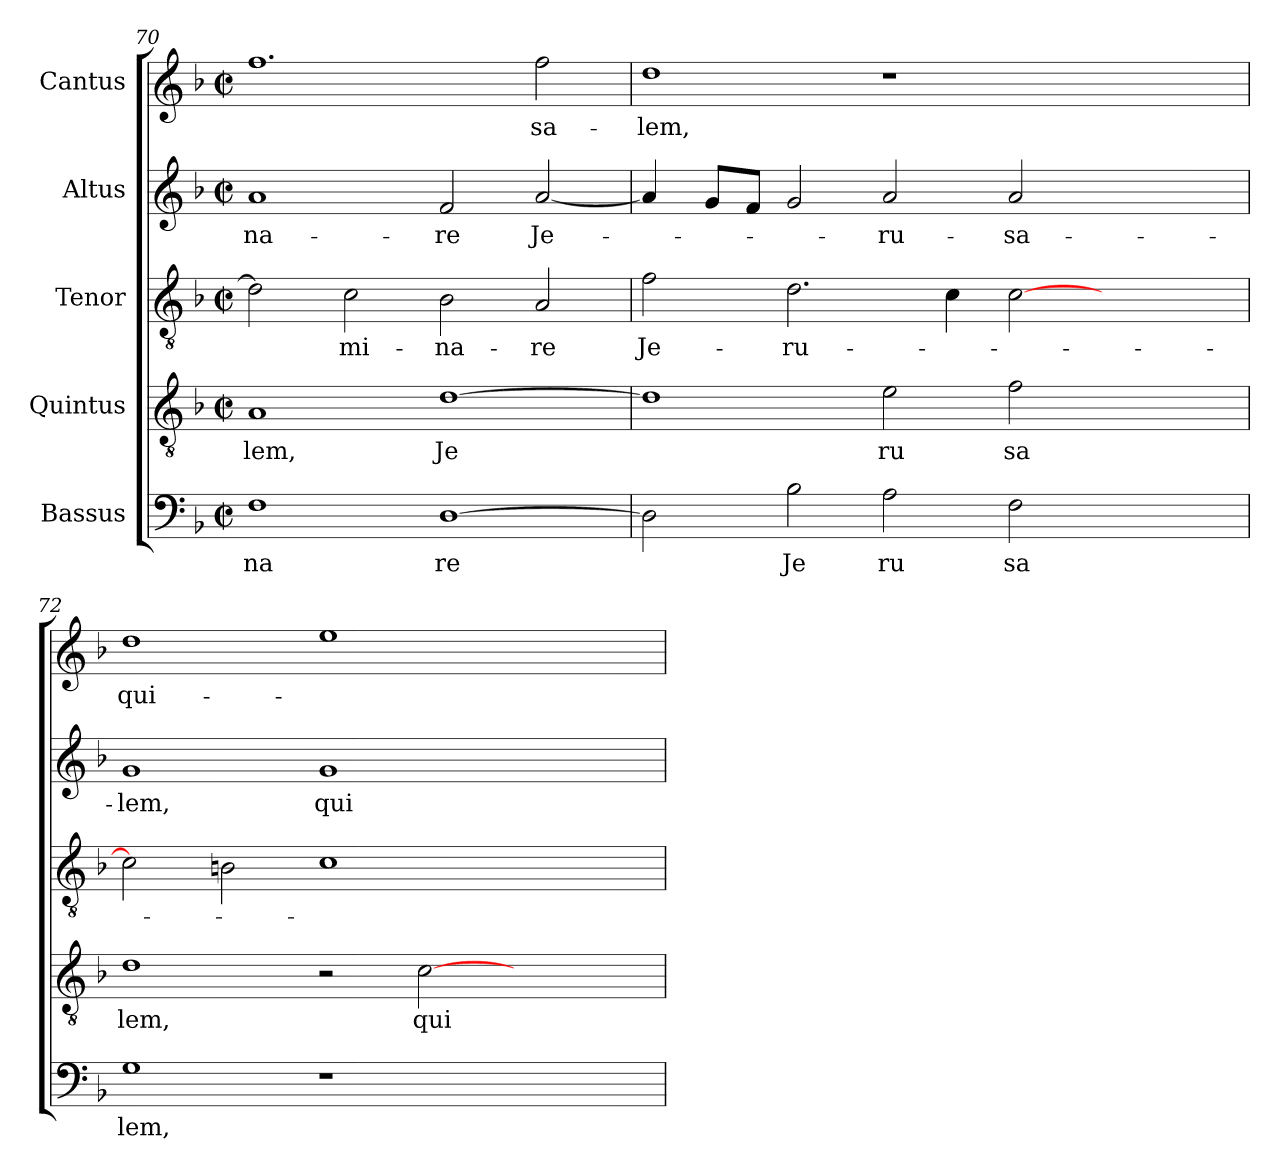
**kern	**text	**kern	**text	**kern	**text	**kern	**text	**kern	**text
*part5	*part5	*part4	*part4	*part3	*part3	*part2	*part2	*part1	*part1
*staff5	*staff5	*staff4	*staff4	*staff3	*staff3	*staff2	*staff2	*staff1	*staff1
*I"Bassus	*	*I"Quintus	*	*I"Tenor	*	*I"Altus	*	*I"Cantus	*
*clefF4	*	*clefGv2	*	*clefGv2	*	*clefG2	*	*clefG2	*
*k[b-]	*	*k[b-]	*	*k[b-]	*	*k[b-]	*	*k[b-]	*
*F:	*	*F:	*	*F:	*	*F:	*	*F:	*
*M2/2	*	*M2/2	*	*M2/2	*	*M2/2	*	*M2/2	*
*met(c|)	*	*met(c|)	*	*met(c|)	*	*met(c|)	*	*met(c|)	*
=70	=70	=70	=70	=70	=70	=70	=70	=70	=70
!	!LO:LY:b:cj	!	!LO:LY:b:cj	!	!	!	!LO:LY:b:cj	!	!
1F	na	1A	lem,	2d\]	.	1a	-na-	1.ff	.
!	!	!	!	!	!LO:LY:b:cj	!	!	!	!
.	.	.	.	2c\	-mi-	.	.	.	.
!	!LO:LY:b:cj	!	!LO:LY:b:cj	!	!LO:LY:b:cj	!	!LO:LY:b:cj	!	!
[>1D	re	[>1d	Je	2B-\	-na-	2f/	-re	.	.
!	!	!	!	!	!LO:LY:b:cj	!	!LO:LY:b:cj	!	!LO:LY:b:cj
.	.	.	.	2A/	-re	[<2a/	Je-	2ff\	-sa-
=71	=71	=71	=71	=71	=71	=71	=71	=71	=71
!	!	!	!	!	!LO:LY:b:cj	!	!	!	!LO:LY:b:cj
2D\]	.	1d]	.	2f\	Je-	4a/]	.	1dd	-lem,
.	.	.	.	.	.	8g/L	.	.	.
.	.	.	.	.	.	8f/J	.	.	.
!	!LO:LY:b:cj	!	!	!	!LO:LY:b:cj	!	!	!	!
2B-\	Je	.	.	2.d\	-ru-	2g/	.	.	.
!	!LO:LY:b:cj	!	!LO:LY:b:cj	!	!	!	!LO:LY:b:cj	!LO:N:vis=1	!
2A\	ru	2e\	ru	.	.	2a/	-ru-	0r	.
.	.	.	.	4c\	.	.	.	.	.
!	!LO:LY:b:cj	!	!LO:LY:b:cj	!	!	!	!LO:LY:b:cj	!	!
2F\	sa	2f\	sa	[>2c\	.	2a/	-sa-	.	.
1ryy	.	1ryy	.	1ryy	.	1ryy	.	.	.
=72	=72	=72	=72	=72	=72	=72	=72	=72	=72
!	!LO:LY:b:cj	!	!LO:LY:b:cj	!	!	!	!LO:LY:b:cj	!	!LO:LY:b:cj
1G	lem,	1d	lem,	2c\]	.	1g	-lem,	1dd	qui-
.	.	.	.	2Bn\	.	.	.	.	.
!LO:N:vis=1	!	!	!	!	!	!	!LO:LY:b:cj	!	!
0r	.	2r	.	1c	.	1g	qui-	1ee	.
!	!	!	!LO:LY:b	!	!	!	!	!	!
.	.	[>2c\	qui	.	.	.	.	.	.
.	.	1ryy	.	1ryy	.	1ryy	.	1ryy	.
=	=	=	=	=	=	=	=	=	=
*-	*-	*-	*-	*-	*-	*-	*-	*-	*-
